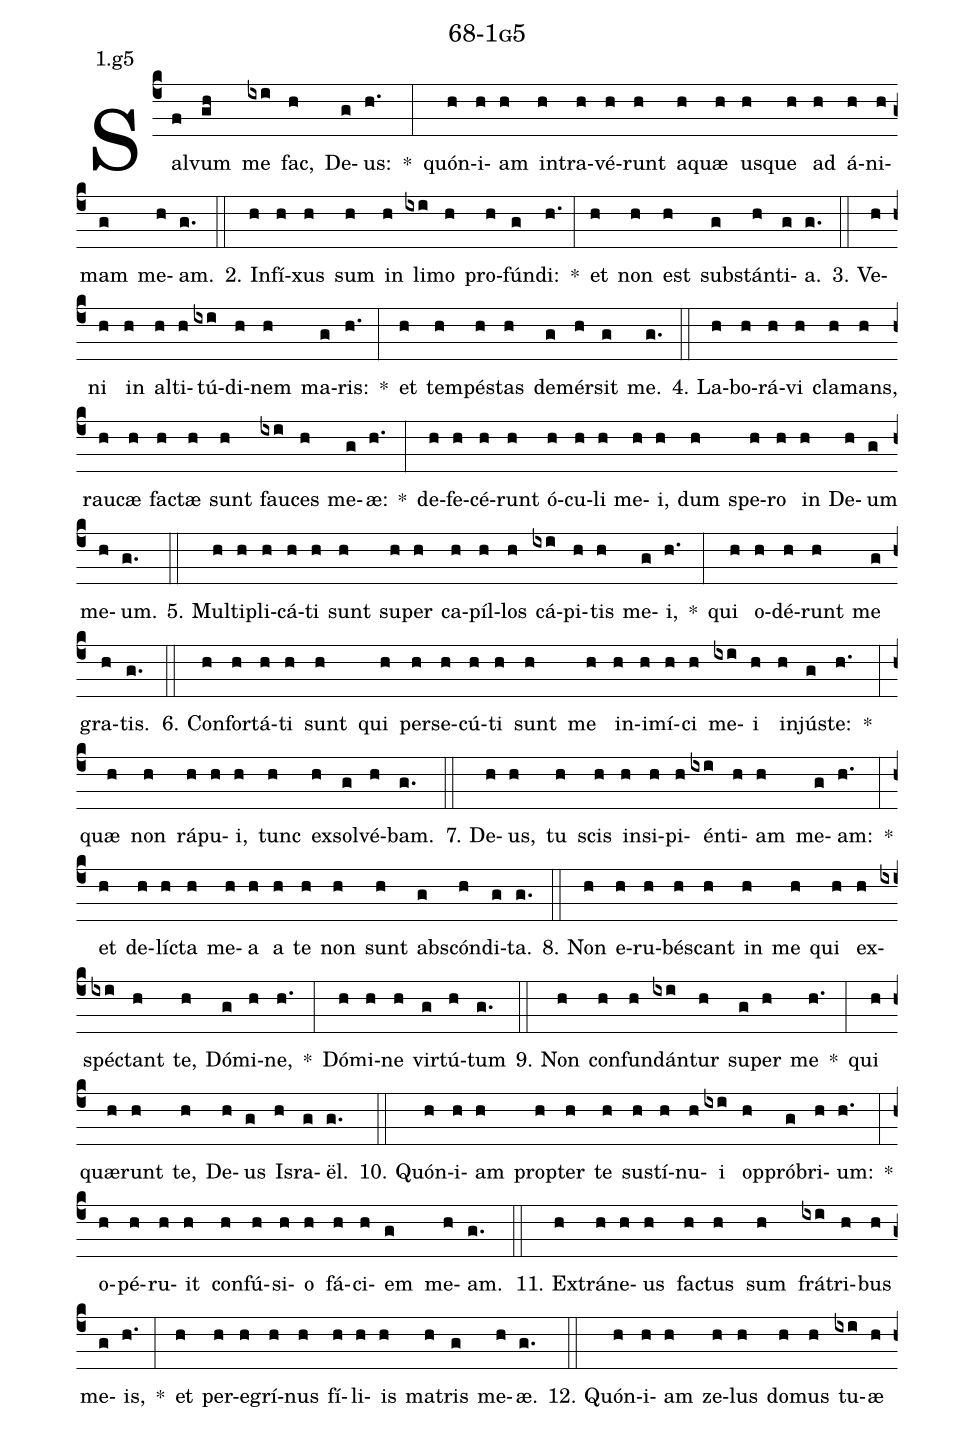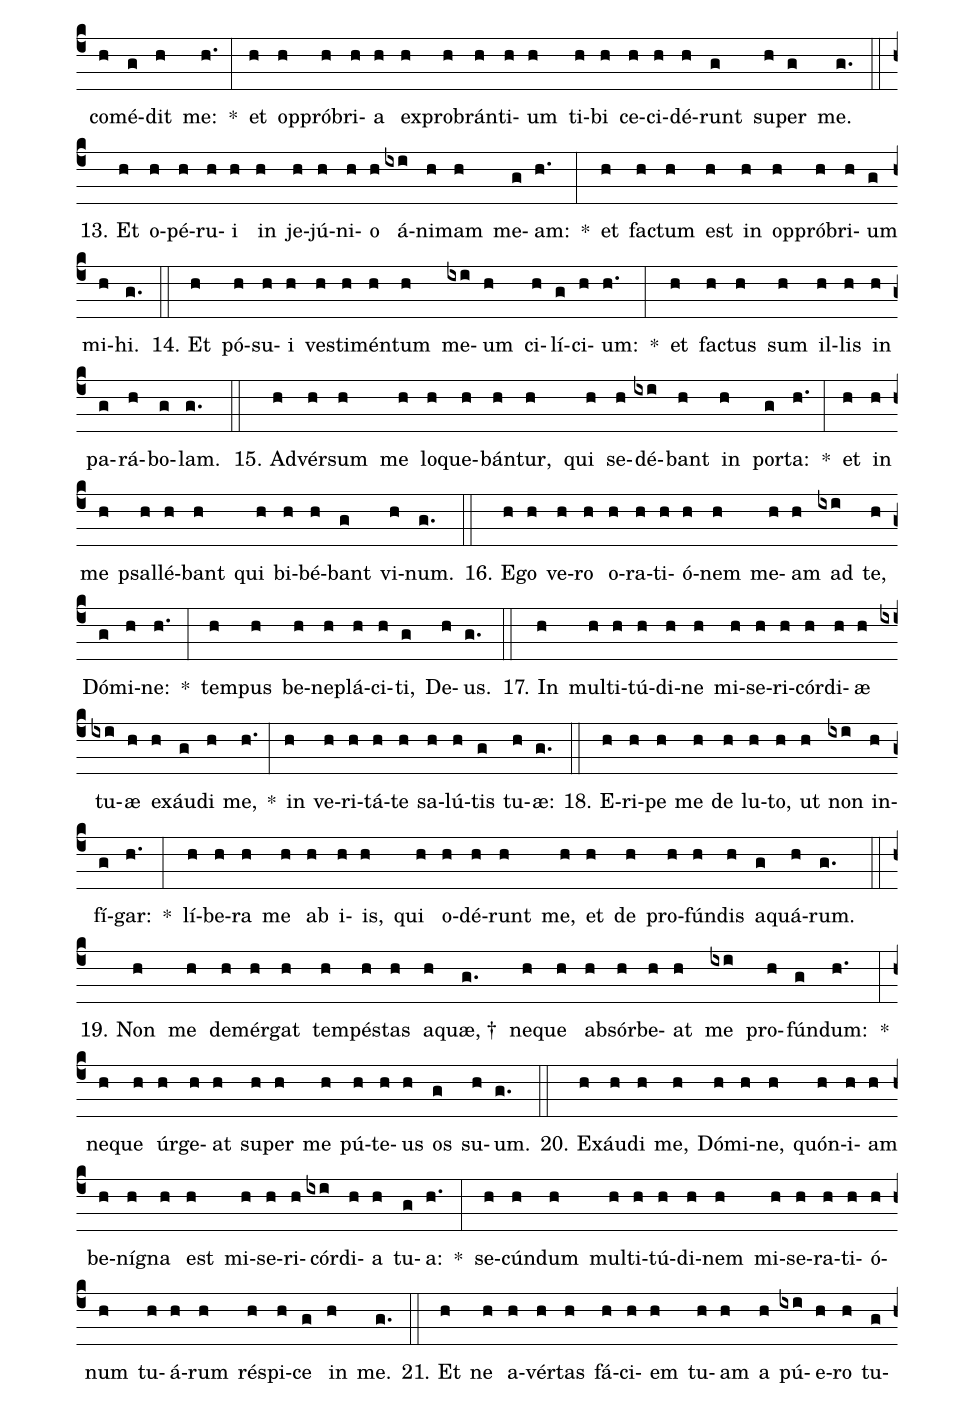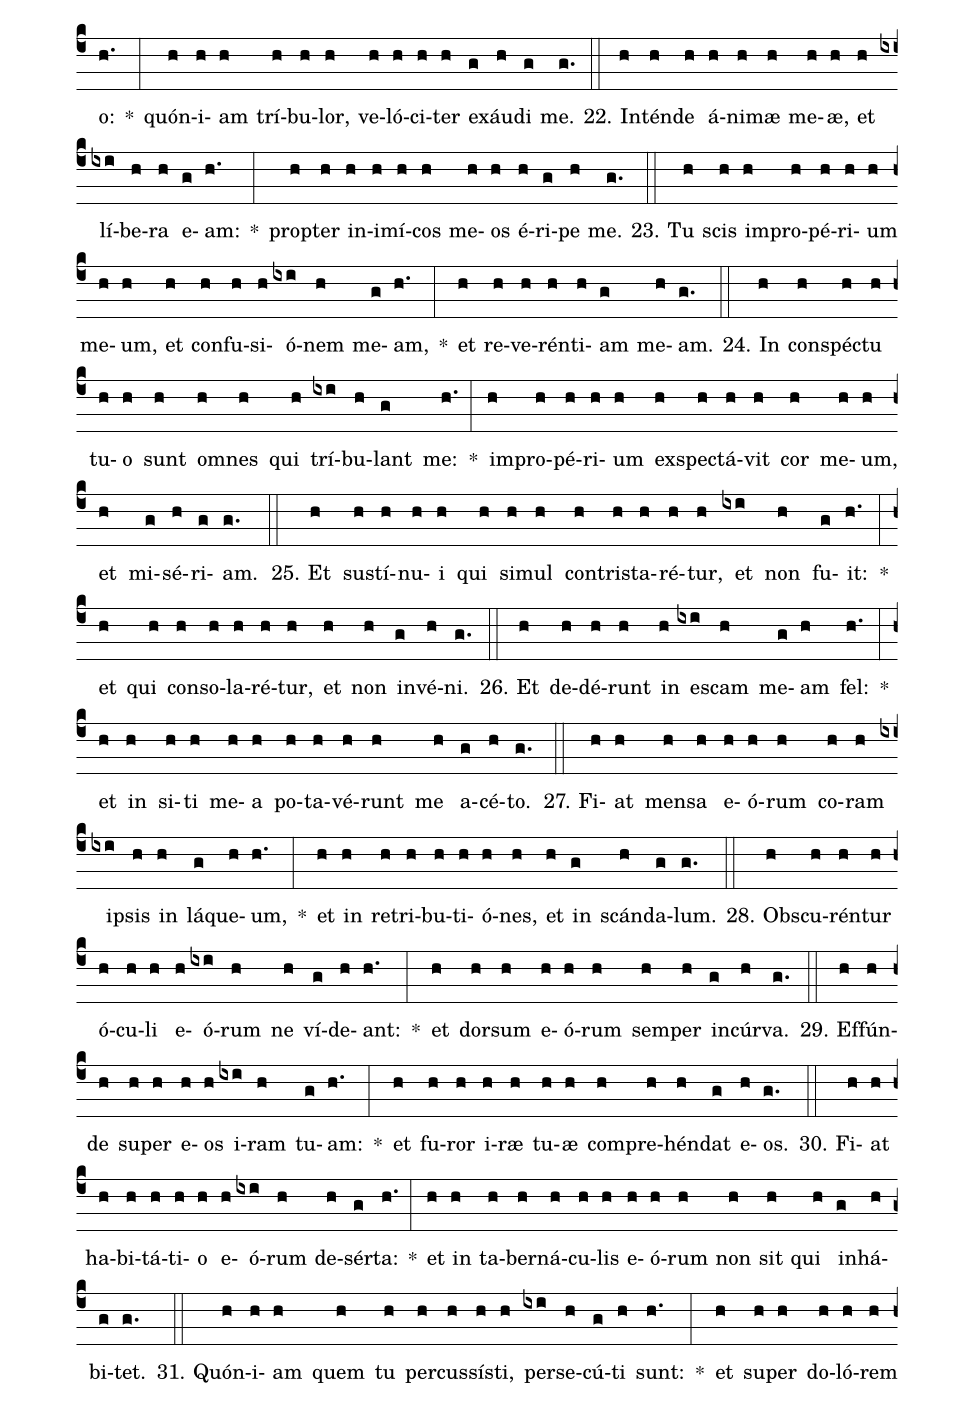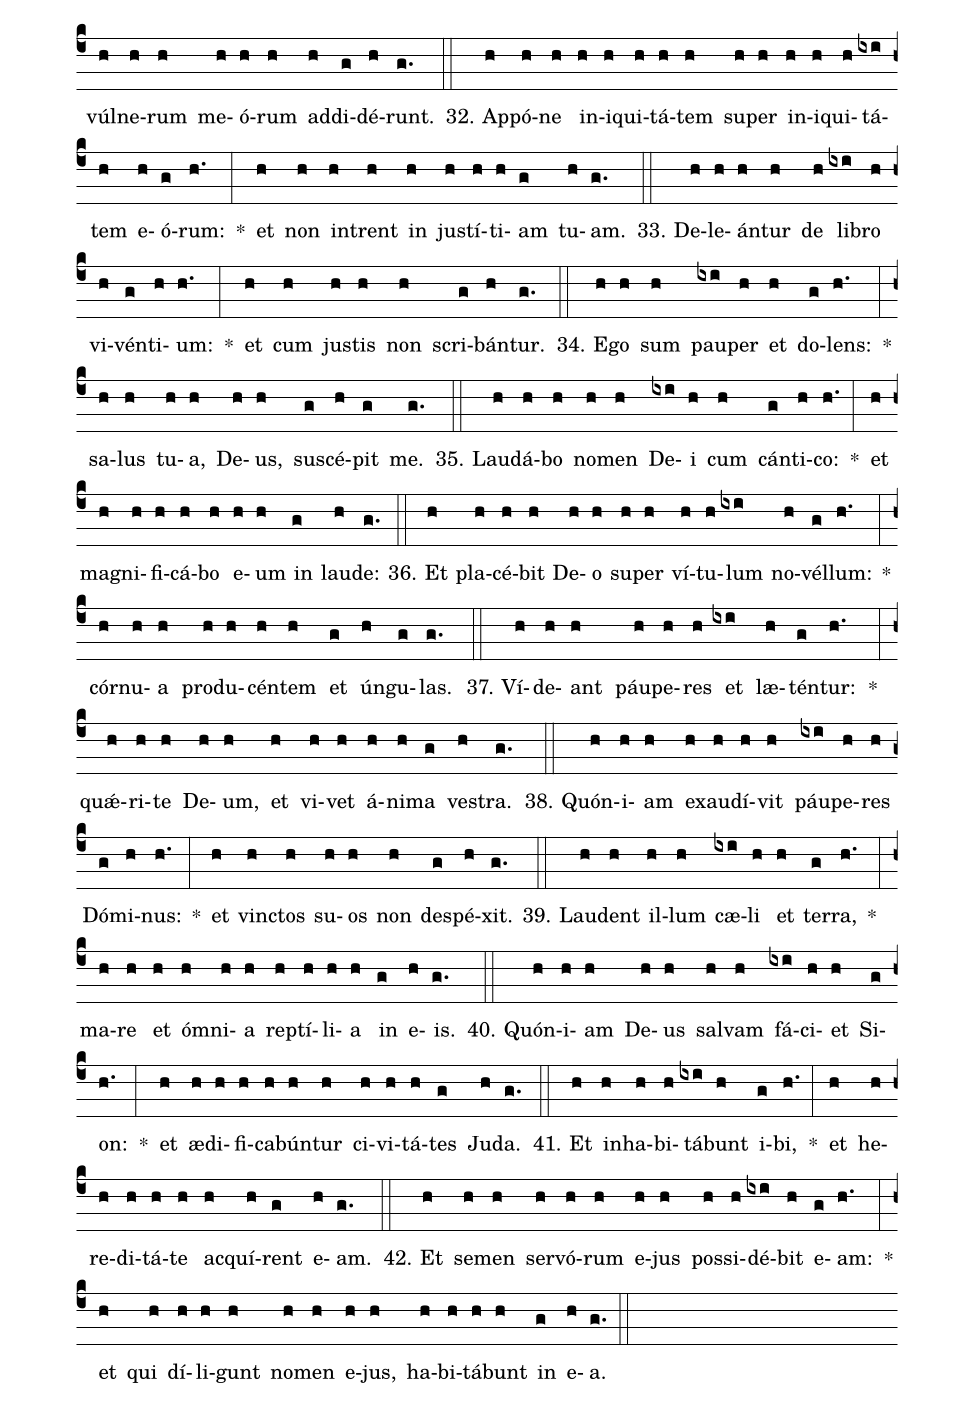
name: 68-1g5;
annotation: 1.g5;
%%
(c4)Sal(f)vum(gh) me(ixi) fac,(h) De(g)us:(h.) *(:) quón(h)i(h)am(h) in(h)tra(h)vé(h)runt(h) a(h)quæ(h) us(h)que(h) ad(h) á(h)ni(h)mam(g) me(h)am.(g.) (::)
2. In(h)fí(h)xus(h) sum(h) in(h) li(ixi)mo(h) pro(h)fún(g)di:(h.) *(:) et(h) non(h) est(h) sub(g)stán(h)ti(g)a.(g.) (::)
3. Ve(h)ni(h) in(h) al(h)ti(h)tú(ixi)di(h)nem(h) ma(g)ris:(h.) *(:) et(h) tem(h)pés(h)tas(h) de(g)mér(h)sit(g) me.(g.) (::)
4. La(h)bo(h)rá(h)vi(h) cla(h)mans,(h) rau(h)cæ(h) fac(h)tæ(h) sunt(h) fau(ixi)ces(h) me(g)æ:(h.) *(:) de(h)fe(h)cé(h)runt(h) ó(h)cu(h)li(h) me(h)i,(h) dum(h) spe(h)ro(h) in(h) De(h)um(g) me(h)um.(g.) (::)
5. Mul(h)ti(h)pli(h)cá(h)ti(h) sunt(h) su(h)per(h) ca(h)píl(h)los(h) cá(ixi)pi(h)tis(h) me(g)i,(h.) *(:) qui(h) o(h)dé(h)runt(h) me(g) gra(h)tis.(g.) (::)
6. Con(h)for(h)tá(h)ti(h) sunt(h) qui(h) per(h)se(h)cú(h)ti(h) sunt(h) me(h) in(h)i(h)mí(h)ci(h) me(ixi)i(h) in(h)jús(g)te:(h.) *(:) quæ(h) non(h) rá(h)pu(h)i,(h) tunc(h) ex(h)sol(g)vé(h)bam.(g.) (::)
7. De(h)us,(h) tu(h) scis(h) in(h)si(h)pi(h)én(ixi)ti(h)am(h) me(g)am:(h.) *(:) et(h) de(h)líc(h)ta(h) me(h)a(h) a(h) te(h) non(h) sunt(h) abs(g)cón(h)di(g)ta.(g.) (::)
8. Non(h) e(h)ru(h)bés(h)cant(h) in(h) me(h) qui(h) ex(h)spéc(ixi)tant(h) te,(h) Dó(g)mi(h)ne,(h.) *(:) Dó(h)mi(h)ne(h) vir(g)tú(h)tum(g.) (::)
9. Non(h) con(h)fun(h)dán(ixi)tur(h) su(g)per(h) me(h.) *(:) qui(h) quæ(h)runt(h) te,(h) De(h)us(g) Is(h)ra(g)ël.(g.) (::)
10. Quón(h)i(h)am(h) prop(h)ter(h) te(h) sus(h)tí(h)nu(h)i(ixi) op(h)pró(g)bri(h)um:(h.) *(:) o(h)pé(h)ru(h)it(h) con(h)fú(h)si(h)o(h) fá(h)ci(h)em(g) me(h)am.(g.) (::)
11. Ex(h)trá(h)ne(h)us(h) fac(h)tus(h) sum(h) frá(ixi)tri(h)bus(h) me(g)is,(h.) *(:) et(h) per(h)e(h)grí(h)nus(h) fí(h)li(h)is(h) ma(h)tris(g) me(h)æ.(g.) (::)
12. Quón(h)i(h)am(h) ze(h)lus(h) do(h)mus(h) tu(ixi)æ(h) com(h)é(g)dit(h) me:(h.) *(:) et(h) op(h)pró(h)bri(h)a(h) ex(h)pro(h)brán(h)ti(h)um(h) ti(h)bi(h) ce(h)ci(h)dé(h)runt(g) su(h)per(g) me.(g.) (::)
13. Et(h) o(h)pé(h)ru(h)i(h) in(h) je(h)jú(h)ni(h)o(h) á(ixi)ni(h)mam(h) me(g)am:(h.) *(:) et(h) fac(h)tum(h) est(h) in(h) op(h)pró(h)bri(h)um(g) mi(h)hi.(g.) (::)
14. Et(h) pó(h)su(h)i(h) ves(h)ti(h)mén(h)tum(h) me(ixi)um(h) ci(h)lí(g)ci(h)um:(h.) *(:) et(h) fac(h)tus(h) sum(h) il(h)lis(h) in(h) pa(g)rá(h)bo(g)lam.(g.) (::)
15. Ad(h)vér(h)sum(h) me(h) lo(h)que(h)bán(h)tur,(h) qui(h) se(h)dé(ixi)bant(h) in(h) por(g)ta:(h.) *(:) et(h) in(h) me(h) psal(h)lé(h)bant(h) qui(h) bi(h)bé(h)bant(g) vi(h)num.(g.) (::)
16. E(h)go(h) ve(h)ro(h) o(h)ra(h)ti(h)ó(h)nem(h) me(h)am(h) ad(ixi) te,(h) Dó(g)mi(h)ne:(h.) *(:) tem(h)pus(h) be(h)ne(h)plá(h)ci(h)ti,(g) De(h)us.(g.) (::)
17. In(h) mul(h)ti(h)tú(h)di(h)ne(h) mi(h)se(h)ri(h)cór(h)di(h)æ(h) tu(ixi)æ(h) ex(h)áu(g)di(h) me,(h.) *(:) in(h) ve(h)ri(h)tá(h)te(h) sa(h)lú(h)tis(g) tu(h)æ:(g.) (::)
18. E(h)ri(h)pe(h) me(h) de(h) lu(h)to,(h) ut(h) non(ixi) in(h)fí(g)gar:(h.) *(:) lí(h)be(h)ra(h) me(h) ab(h) i(h)is,(h) qui(h) o(h)dé(h)runt(h) me,(h) et(h) de(h) pro(h)fún(h)dis(h) a(g)quá(h)rum.(g.) (::)
19. Non(h) me(h) de(h)mér(h)gat(h) tem(h)pés(h)tas(h) a(h)quæ, †(g.) ne(h)que(h) ab(h)sór(h)be(h)at(h) me(ixi) pro(h)fún(g)dum:(h.) *(:) ne(h)que(h) úr(h)ge(h)at(h) su(h)per(h) me(h) pú(h)te(h)us(h) os(g) su(h)um.(g.) (::)
20. Ex(h)áu(h)di(h) me,(h) Dó(h)mi(h)ne,(h) quón(h)i(h)am(h) be(h)ní(h)gna(h) est(h) mi(h)se(h)ri(h)cór(ixi)di(h)a(h) tu(g)a:(h.) *(:) se(h)cún(h)dum(h) mul(h)ti(h)tú(h)di(h)nem(h) mi(h)se(h)ra(h)ti(h)ó(h)num(h) tu(h)á(h)rum(h) ré(h)spi(h)ce(g) in(h) me.(g.) (::)
21. Et(h) ne(h) a(h)vér(h)tas(h) fá(h)ci(h)em(h) tu(h)am(h) a(h) pú(ixi)e(h)ro(h) tu(g)o:(h.) *(:) quón(h)i(h)am(h) trí(h)bu(h)lor,(h) ve(h)ló(h)ci(h)ter(h) ex(g)áu(h)di(g) me.(g.) (::)
22. In(h)tén(h)de(h) á(h)ni(h)mæ(h) me(h)æ,(h) et(h) lí(ixi)be(h)ra(h) e(g)am:(h.) *(:) prop(h)ter(h) in(h)i(h)mí(h)cos(h) me(h)os(h) é(h)ri(g)pe(h) me.(g.) (::)
23. Tu(h) scis(h) im(h)pro(h)pé(h)ri(h)um(h) me(h)um,(h) et(h) con(h)fu(h)si(h)ó(ixi)nem(h) me(g)am,(h.) *(:) et(h) re(h)ve(h)rén(h)ti(h)am(g) me(h)am.(g.) (::)
24. In(h) con(h)spéc(h)tu(h) tu(h)o(h) sunt(h) om(h)nes(h) qui(h) trí(ixi)bu(h)lant(g) me:(h.) *(:) im(h)pro(h)pé(h)ri(h)um(h) ex(h)spec(h)tá(h)vit(h) cor(h) me(h)um,(h) et(h) mi(g)sé(h)ri(g)am.(g.) (::)
25. Et(h) sus(h)tí(h)nu(h)i(h) qui(h) si(h)mul(h) con(h)tris(h)ta(h)ré(h)tur,(h) et(ixi) non(h) fu(g)it:(h.) *(:) et(h) qui(h) con(h)so(h)la(h)ré(h)tur,(h) et(h) non(h) in(g)vé(h)ni.(g.) (::)
26. Et(h) de(h)dé(h)runt(h) in(h) es(ixi)cam(h) me(g)am(h) fel:(h.) *(:) et(h) in(h) si(h)ti(h) me(h)a(h) po(h)ta(h)vé(h)runt(h) me(h) a(g)cé(h)to.(g.) (::)
27. Fi(h)at(h) men(h)sa(h) e(h)ó(h)rum(h) co(h)ram(h) ip(ixi)sis(h) in(h) lá(g)que(h)um,(h.) *(:) et(h) in(h) re(h)tri(h)bu(h)ti(h)ó(h)nes,(h) et(h) in(g) scán(h)da(g)lum.(g.) (::)
28. Obs(h)cu(h)rén(h)tur(h) ó(h)cu(h)li(h) e(h)ó(ixi)rum(h) ne(h) ví(g)de(h)ant:(h.) *(:) et(h) dor(h)sum(h) e(h)ó(h)rum(h) sem(h)per(h) in(g)cúr(h)va.(g.) (::)
29. Ef(h)fún(h)de(h) su(h)per(h) e(h)os(h) i(ixi)ram(h) tu(g)am:(h.) *(:) et(h) fu(h)ror(h) i(h)ræ(h) tu(h)æ(h) com(h)pre(h)hén(h)dat(g) e(h)os.(g.) (::)
30. Fi(h)at(h) ha(h)bi(h)tá(h)ti(h)o(h) e(h)ó(ixi)rum(h) de(h)sér(g)ta:(h.) *(:) et(h) in(h) ta(h)ber(h)ná(h)cu(h)lis(h) e(h)ó(h)rum(h) non(h) sit(h) qui(h) in(g)há(h)bi(g)tet.(g.) (::)
31. Quón(h)i(h)am(h) quem(h) tu(h) per(h)cus(h)sís(h)ti,(h) per(ixi)se(h)cú(g)ti(h) sunt:(h.) *(:) et(h) su(h)per(h) do(h)ló(h)rem(h) vúl(h)ne(h)rum(h) me(h)ó(h)rum(h) ad(h)di(g)dé(h)runt.(g.) (::)
32. Ap(h)pó(h)ne(h) in(h)i(h)qui(h)tá(h)tem(h) su(h)per(h) in(h)i(h)qui(h)tá(ixi)tem(h) e(h)ó(g)rum:(h.) *(:) et(h) non(h) in(h)trent(h) in(h) jus(h)tí(h)ti(h)am(g) tu(h)am.(g.) (::)
33. De(h)le(h)án(h)tur(h) de(h) li(ixi)bro(h) vi(h)vén(g)ti(h)um:(h.) *(:) et(h) cum(h) jus(h)tis(h) non(h) scri(g)bán(h)tur.(g.) (::)
34. E(h)go(h) sum(h) pau(ixi)per(h) et(h) do(g)lens:(h.) *(:) sa(h)lus(h) tu(h)a,(h) De(h)us,(h) su(g)scé(h)pit(g) me.(g.) (::)
35. Lau(h)dá(h)bo(h) no(h)men(h) De(ixi)i(h) cum(h) cán(g)ti(h)co:(h.) *(:) et(h) ma(h)gni(h)fi(h)cá(h)bo(h) e(h)um(h) in(g) lau(h)de:(g.) (::)
36. Et(h) pla(h)cé(h)bit(h) De(h)o(h) su(h)per(h) ví(h)tu(h)lum(ixi) no(h)vél(g)lum:(h.) *(:) cór(h)nu(h)a(h) pro(h)du(h)cén(h)tem(h) et(g) ún(h)gu(g)las.(g.) (::)
37. Ví(h)de(h)ant(h) páu(h)pe(h)res(h) et(ixi) læ(h)tén(g)tur:(h.) *(:) quǽ(h)ri(h)te(h) De(h)um,(h) et(h) vi(h)vet(h) á(h)ni(h)ma(g) ves(h)tra.(g.) (::)
38. Quón(h)i(h)am(h) ex(h)au(h)dí(h)vit(h) páu(ixi)pe(h)res(h) Dó(g)mi(h)nus:(h.) *(:) et(h) vinc(h)tos(h) su(h)os(h) non(h) de(g)spé(h)xit.(g.) (::)
39. Lau(h)dent(h) il(h)lum(h) cæ(ixi)li(h) et(h) ter(g)ra,(h.) *(:) ma(h)re(h) et(h) óm(h)ni(h)a(h) rep(h)tí(h)li(h)a(h) in(g) e(h)is.(g.) (::)
40. Quón(h)i(h)am(h) De(h)us(h) sal(h)vam(h) fá(ixi)ci(h)et(h) Si(g)on:(h.) *(:) et(h) æ(h)di(h)fi(h)ca(h)bún(h)tur(h) ci(h)vi(h)tá(h)tes(g) Ju(h)da.(g.) (::)
41. Et(h) in(h)ha(h)bi(h)tá(ixi)bunt(h) i(g)bi,(h.) *(:) et(h) he(h)re(h)di(h)tá(h)te(h) ac(h)quí(h)rent(g) e(h)am.(g.) (::)
42. Et(h) se(h)men(h) ser(h)vó(h)rum(h) e(h)jus(h) pos(h)si(h)dé(ixi)bit(h) e(g)am:(h.) *(:) et(h) qui(h) dí(h)li(h)gunt(h) no(h)men(h) e(h)jus,(h) ha(h)bi(h)tá(h)bunt(h) in(g) e(h)a.(g.) (::)
